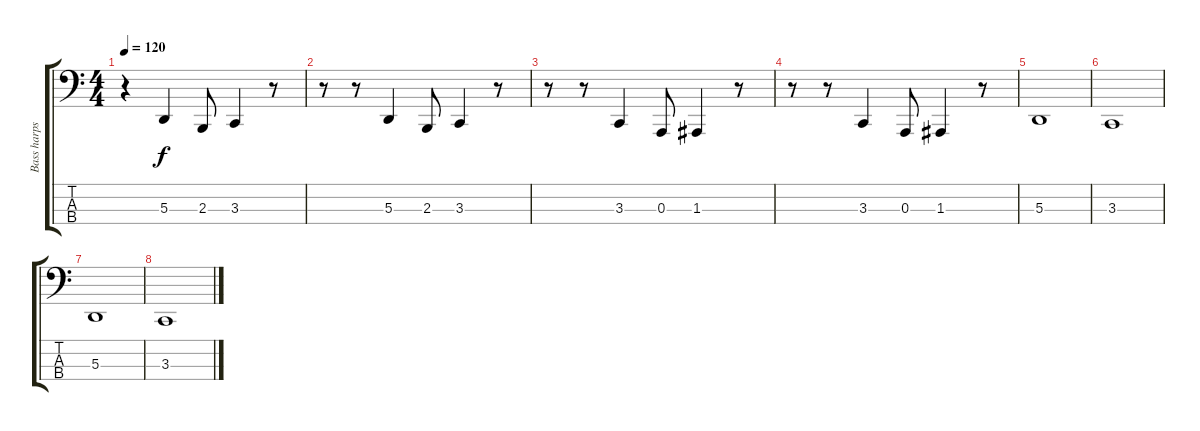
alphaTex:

\track ("Bass harpsichord" "Bass harps") {instrument harpsichord}
\staff {score tabs}
\tuning (G2 D2 A1 E1) {hide}
\ts (4 4)
\tempo 120
\clef f4
\ks c
r.4{dy f} 5.3.4 2.3.8 3.3.4 r.8 |
r.8 r.8 5.3.4 2.3.8 3.3.4 r.8 |
r.8 r.8 3.3.4 0.3.8 1.3.4 r.8 |
r.8 r.8 3.3.4 0.3.8 1.3.4 r.8 |
5.3.1 |
3.3.1 |
5.3.1 |
3.3.1
